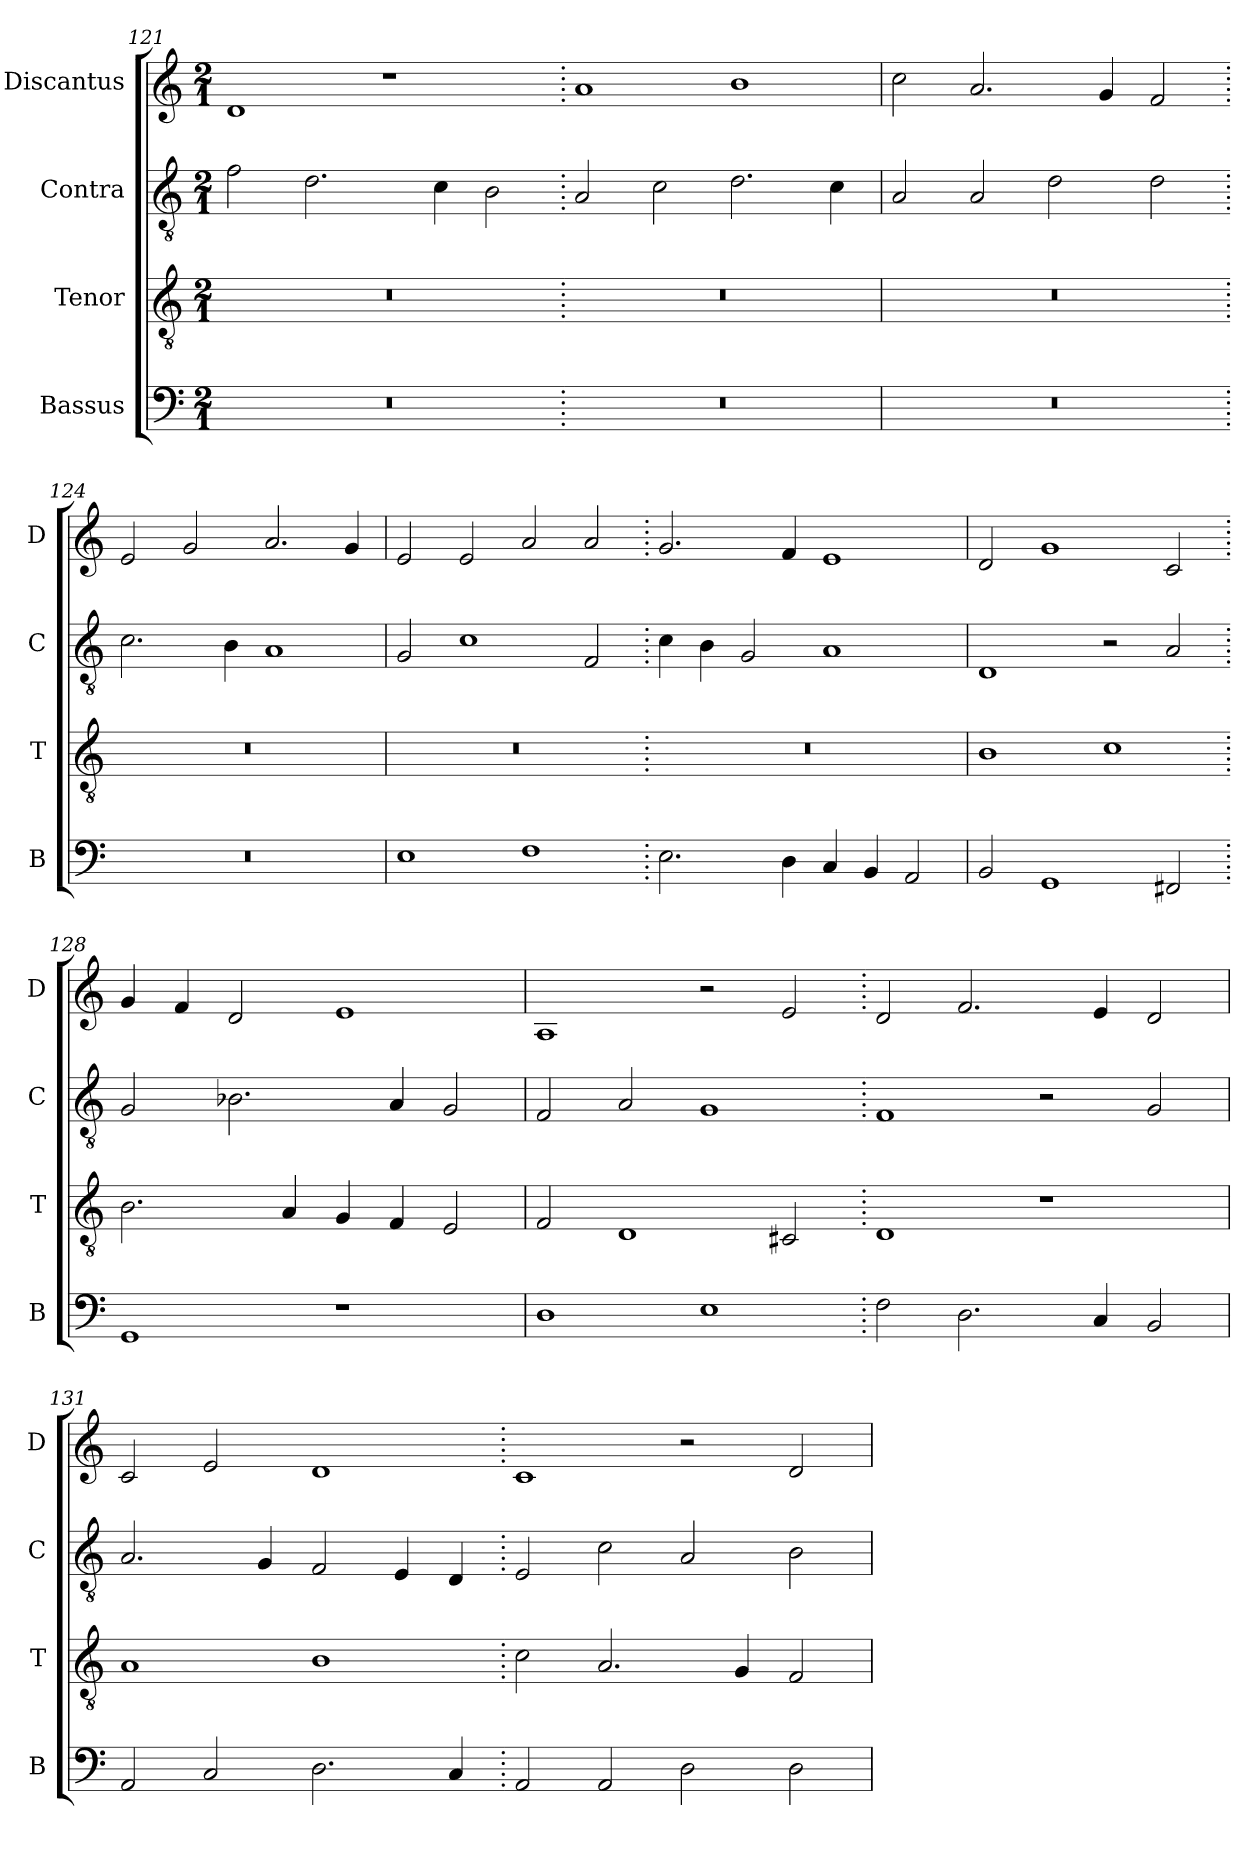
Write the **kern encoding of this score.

**kern	**kern	**kern	**kern
*part4	*part3	*part2	*part1
*staff4	*staff3	*staff2	*staff1
*I"Bassus	*I"Tenor	*I"Contra	*I"Discantus
*I'B	*I'T	*I'C	*I'D
*clefF4	*clefGv2	*clefGv2	*clefG2
*k[]	*k[]	*k[]	*k[]
*M2/1	*M2/1	*M2/1	*M2/1
=121	=121	=121	=121
0r	0r	2f\	1d
.	.	2.d\	.
.	.	.	1r
.	.	4c\	.
.	.	2B\	.
=122.	=122.	=122.	=122.
0r	0r	2A/	1a
.	.	2c\	.
.	.	2.d\	1b
.	.	4c\	.
=123	=123	=123	=123
0r	0r	2A/	2cc\
.	.	2A/	2.a/
.	.	2d\	.
.	.	.	4g/
.	.	2d\	2f/
=124.	=124.	=124.	=124.
0r	0r	2.c\	2e/
.	.	.	2g/
.	.	4B\	.
.	.	1A	2.a/
.	.	.	4g/
=125	=125	=125	=125
1E	0r	2G/	2e/
.	.	1c	2e/
1F	.	.	2a/
.	.	2F/	2a/
=126.	=126.	=126.	=126.
2.E\	0r	4c\	2.g/
.	.	4B\	.
.	.	2G/	.
4D\	.	.	4f/
4C/	.	1A	1e
4BB/	.	.	.
2AA/	.	.	.
=127	=127	=127	=127
2BB/	1B	1D	2d/
1GG	.	.	1g
.	1c	2r	.
2FF#X/	.	2A/	2c/
=128.	=128.	=128.	=128.
1GG	2.B\	2G/	4g/
.	.	.	4f/
.	.	2.B-X\	2d/
.	4A/	.	.
1r	4G/	.	1e
.	4F/	4A/	.
.	2E/	2G/	.
=129	=129	=129	=129
1D	2F/	2F/	1A
.	1D	2A/	.
1E	.	1G	2r
.	2C#X/	.	2e/
=130.	=130.	=130.	=130.
2F\	1D	1F	2d/
2.D\	.	.	2.f/
.	1r	2r	.
4C/	.	.	4e/
2BB/	.	2G/	2d/
=131	=131	=131	=131
2AA/	1A	2.A/	2c/
2C/	.	.	2e/
.	.	4G/	.
2.D\	1B	2F/	1d
.	.	4E/	.
4C/	.	4D/	.
=132.	=132.	=132.	=132.
2AA/	2c\	2E/	1c
2AA/	2.A/	2c\	.
2D\	.	2A/	2r
.	4G/	.	.
2D\	2F/	2B\	2d/
=	=	=	=
*-	*-	*-	*-
